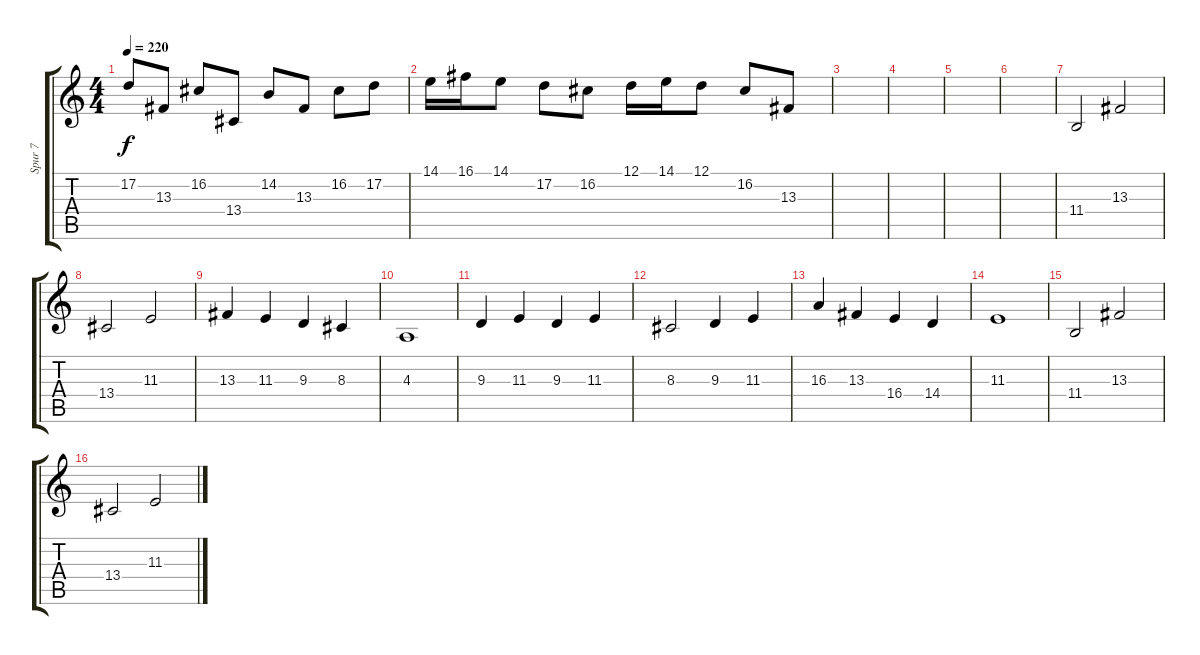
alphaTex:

\track ("Spur 7" "Spur 7") {instrument accordion}
\staff {score tabs}
\tuning (D4 A3 F3 C3 G2 D2) {hide}
\ts (4 4)
\tempo 220
\clef g2
\ks c
17.2.8{dy f} 13.3.8 16.2.8 13.4.8 14.2.8 13.3.8 16.2.8 17.2.8 |
14.1.16 16.1.16 14.1.8 17.2.8 16.2.8 12.1.16 14.1.16 12.1.8 16.2.8 13.3.8 |
|
|
|
|
11.4.2 13.3.2 |
13.4.2 11.3.2 |
13.3.4 11.3.4 9.3.4 8.3.4 |
4.3.1 |
9.3.4 11.3.4 9.3.4 11.3.4 |
8.3.2 9.3.4 11.3.4 |
16.3.4 13.3.4 16.4.4 14.4.4 |
11.3.1 |
11.4.2 13.3.2 |
13.4.2 11.3.2
